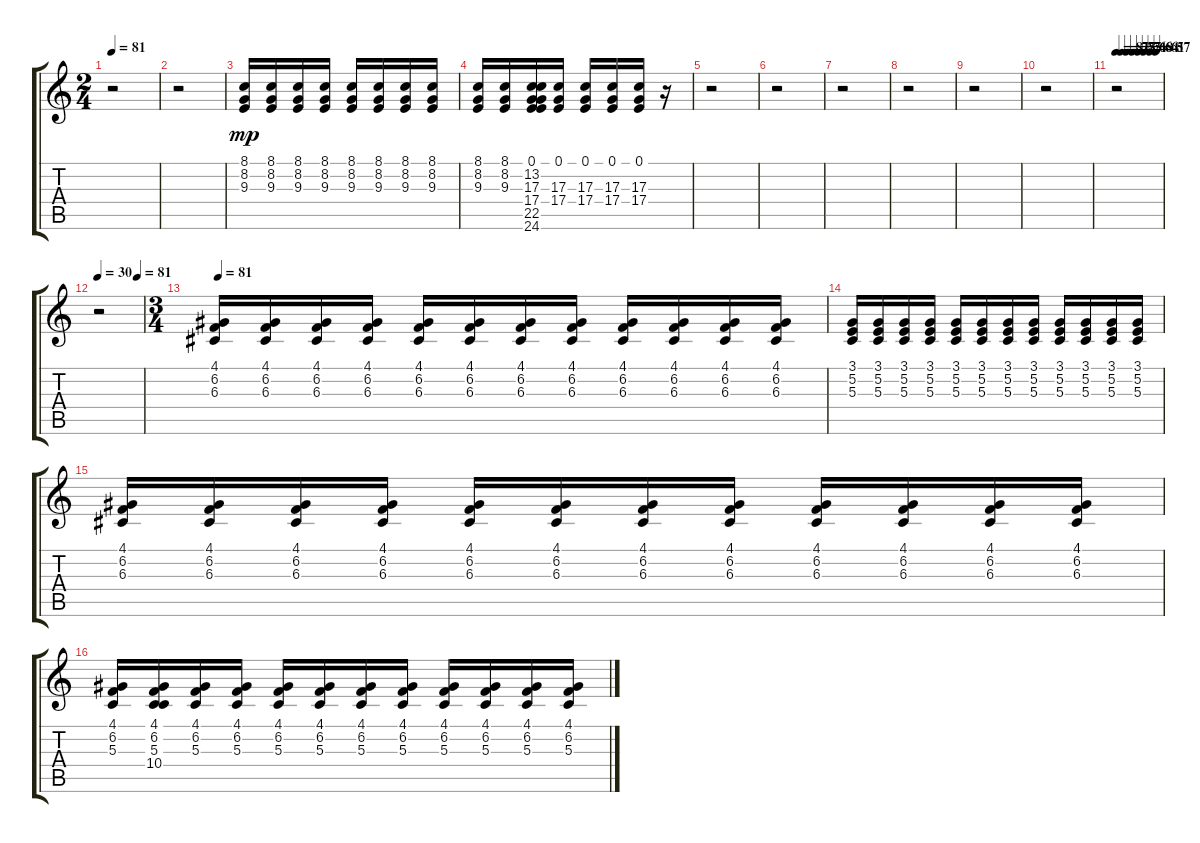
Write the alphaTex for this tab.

\track "" {instrument pizzicatostrings}
\staff {score tabs}
\tuning (E4 B3 G3 D3 A2 E2) {hide}
\ts (2 4)
\tempo 81
\clef g2
\ks c
r.2{dy mp} |
r.2 |
(8.1 8.2 9.3).16 (8.1 8.2 9.3).16 (8.1 8.2 9.3).16 (8.1 8.2 9.3).16 (8.1 8.2 9.3).16 (8.1 8.2 9.3).16 (8.1 8.2 9.3).16 (8.1 8.2 9.3).16 |
(8.1 8.2 9.3).16 (8.1 8.2 9.3).16 (0.1 13.2 17.3 17.4 22.5 24.6).16 (0.1 17.3 17.4).16 (0.1 17.3 17.4).16 (0.1 17.3 17.4).16 (0.1 17.3 17.4).16 r.16 |
r.2 |
r.2 |
r.2 |
r.2 |
r.2 |
r.2 |
\tempo 81
\tempo (78 0.125)
\tempo (75 0.25)
\tempo (71 0.375)
\tempo (68 0.5)
\tempo (64 0.625)
\tempo (61 0.75)
\tempo (57 0.875)
r.2 |
\tempo 30
\tempo (81 0.875)
r.2 |
\ts (3 4)
\tempo 81
(4.1 6.2 6.3).16 (4.1 6.2 6.3).16 (4.1 6.2 6.3).16 (4.1 6.2 6.3).16 (4.1 6.2 6.3).16 (4.1 6.2 6.3).16 (4.1 6.2 6.3).16 (4.1 6.2 6.3).16 (4.1 6.2 6.3).16 (4.1 6.2 6.3).16 (4.1 6.2 6.3).16 (4.1 6.2 6.3).16 |
(3.1 5.2 5.3).16 (3.1 5.2 5.3).16 (3.1 5.2 5.3).16 (3.1 5.2 5.3).16 (3.1 5.2 5.3).16 (3.1 5.2 5.3).16 (3.1 5.2 5.3).16 (3.1 5.2 5.3).16 (3.1 5.2 5.3).16 (3.1 5.2 5.3).16 (3.1 5.2 5.3).16 (3.1 5.2 5.3).16 |
(4.1 6.2 6.3).16 (4.1 6.2 6.3).16 (4.1 6.2 6.3).16 (4.1 6.2 6.3).16 (4.1 6.2 6.3).16 (4.1 6.2 6.3).16 (4.1 6.2 6.3).16 (4.1 6.2 6.3).16 (4.1 6.2 6.3).16 (4.1 6.2 6.3).16 (4.1 6.2 6.3).16 (4.1 6.2 6.3).16 |
(4.1 6.2 5.3).16 (4.1 6.2 5.3 10.4).16 (4.1 6.2 5.3).16 (4.1 6.2 5.3).16 (4.1 6.2 5.3).16 (4.1 6.2 5.3).16 (4.1 6.2 5.3).16 (4.1 6.2 5.3).16 (4.1 6.2 5.3).16 (4.1 6.2 5.3).16 (4.1 6.2 5.3).16 (4.1 6.2 5.3).16
